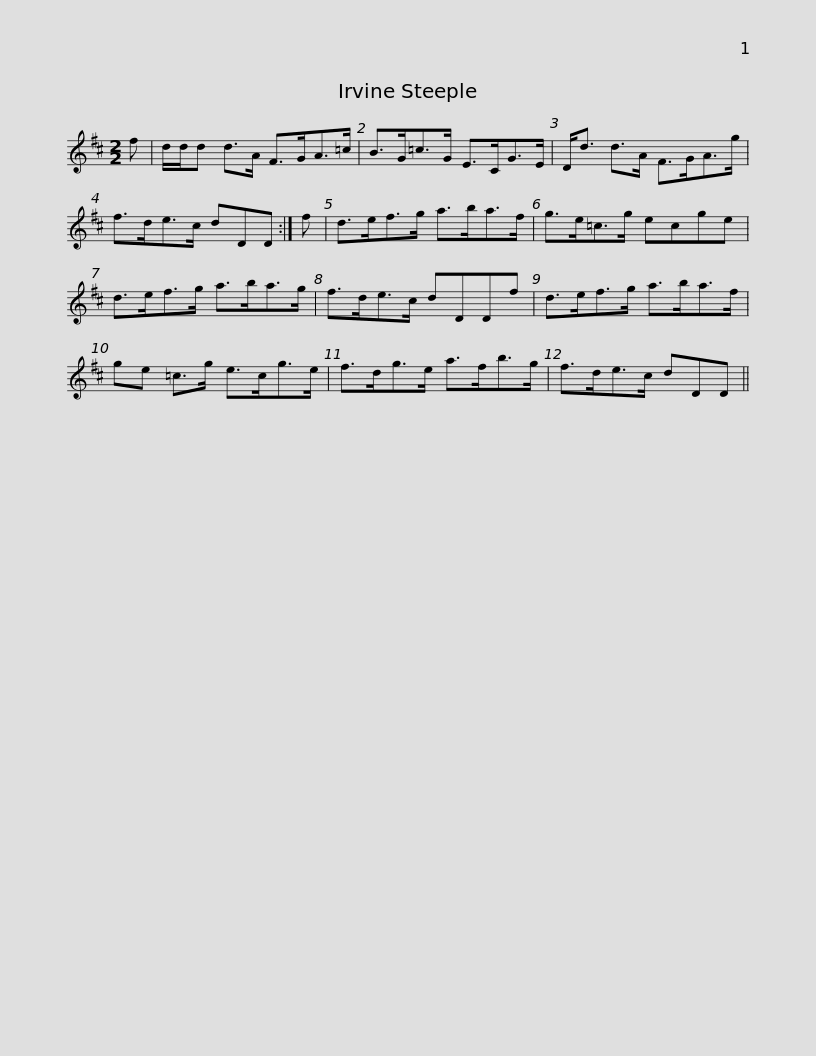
X:1
L:1/8
M:2/2
I:linebreak $
K:D
V:1 treble
V:1
 f | d/d/d d>A F>GA>=c | B>G=c>G E>CG>E | D<d d>A F>GA>g | f>de>c dDD :| %5
 f |$ d>ef>g a>ba>f | g>e=c>g ecge | d>ef>g a>ba>g | f>de>c dDDf |$ %10
 d>ef>g a>ba>f | ge =c>g e>cg>e | f>dg>e a>fb>g | f>de>c dDD || %14
